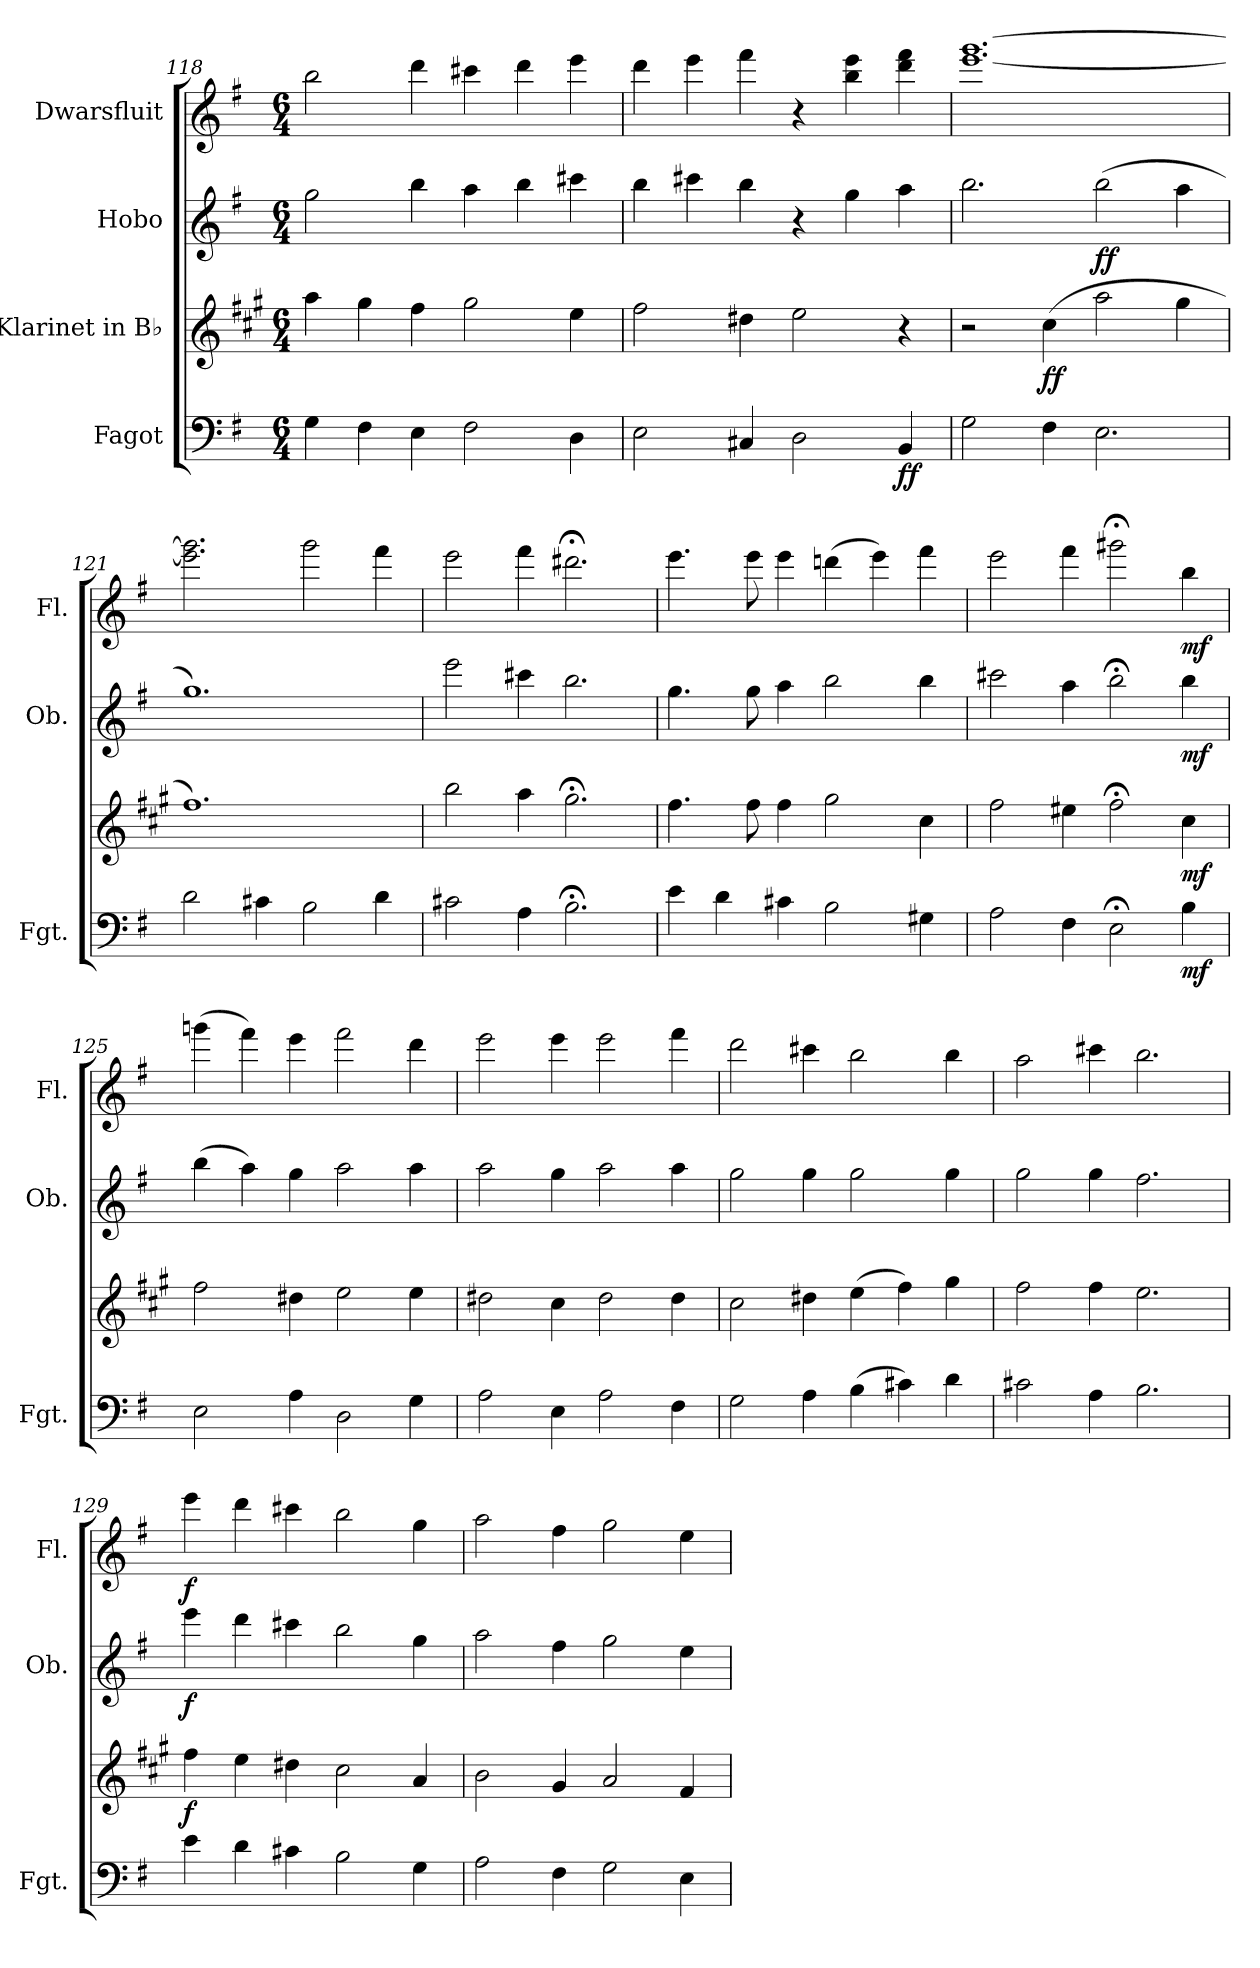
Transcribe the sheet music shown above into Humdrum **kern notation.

**kern	**dynam	**kern	**dynam	**kern	**dynam	**kern	**dynam
*part4	*part4	*part3	*part3	*part2	*part2	*part1	*part1
*staff4	*staff4	*staff3	*staff3	*staff2	*staff2	*staff1	*staff1
*I"Fagot	*	*I"Klarinet in B♭	*	*I"Hobo	*	*I"Dwarsfluit	*
*I'Fgt.	*	*	*	*I'Ob.	*	*I'Fl.	*
*clefF4	*	*clefG2	*	*clefG2	*	*clefG2	*
*	*	*ITrd1c2	*	*	*	*	*
*k[f#]	*	*k[f#]	*	*k[f#]	*	*k[f#]	*
*M6/4	*	*M6/4	*	*M6/4	*	*M6/4	*
=118	=118	=118	=118	=118	=118	=118	=118
4G\	.	4gg\	.	2gg\	.	2bb\	.
4F#\	.	4ff#\	.	.	.	.	.
4E\	.	4ee\	.	4bb\	.	4ddd\	.
2F#\	.	2ff#\	.	4aa\	.	4ccc#X\	.
.	.	.	.	4bb\	.	4ddd\	.
4D\	.	4dd\	.	4ccc#X\	.	4eee\	.
!!LO:LB:g=z
=119	=119	=119	=119	=119	=119	=119	=119
2E\	.	2ee\	.	4bb\	.	4ddd\	.
.	.	.	.	4ccc#X\	.	4eee\	.
4C#X/	.	4cc#X\	.	4bb\	.	4fff#\	.
2D\	.	2dd\	.	4r	.	4r	.
.	.	.	.	4gg\	.	4bb\ 4eee\	.
!	!LO:DY:b	!	!	!	!	!	!
4BB/	ff	4r	.	4aa\	.	4ddd\ 4fff#\	.
=120	=120	=120	=120	=120	=120	=120	=120
2G\	.	2r	.	2.bb\	.	[1.eee [1.ggg	.
!	!	!	!LO:DY:b	!	!	!	!
4F#\	.	(4b\	ff	.	.	.	.
!	!	!	!	!	!LO:DY:b	!	!
2.E\	.	2gg\	.	(2bb\	ff	.	.
.	.	4ff#\	.	4aa\	.	.	.
=121	=121	=121	=121	=121	=121	=121	=121
2d\	.	1.ee)	.	1.gg)	.	2.eee\] 2.ggg\]	.
4c#X\	.	.	.	.	.	.	.
2B\	.	.	.	.	.	2ggg\	.
4d\	.	.	.	.	.	4fff#\	.
=122	=122	=122	=122	=122	=122	=122	=122
2c#X\	.	2aa\	.	2eee\	.	2eee\	.
4A\	.	4gg\	.	4ccc#X\	.	4fff#\	.
*	*	*	*	*	*	*MM60	*
2.B;<\	.	2.ff#;<\	.	2.bb\	.	2.ddd#X;<\	.
=123	=123	=123	=123	=123	=123	=123	=123
*	*	*	*	*	*	*MM160	*
4e\	.	4.ee\	.	4.gg\	.	4.eee\	.
4d\	.	.	.	.	.	.	.
.	.	8ee\	.	8gg\	.	8eee\	.
4c#X\	.	4ee\	.	4aa\	.	4eee\	.
2B\	.	2ff#\	.	2bb\	.	(4dddn\	.
.	.	.	.	.	.	4eee\)	.
4G#X\	.	4b\	.	4bb\	.	4fff#\	.
!!LO:LB:g=z
=124	=124	=124	=124	=124	=124	=124	=124
2A\	.	2ee\	.	2ccc#X\	.	2eee\	.
4F#\	.	4dd#X\	.	4aa\	.	4fff#\	.
*	*	*	*	*	*	*MM40	*
2E;<\	.	2ee;<\	.	2bb;<\	.	2ggg#X;<\	.
*	*	*	*	*	*	*MM144	*
!	!LO:DY:b	!	!LO:DY:b	!	!LO:DY:b	!	!LO:DY:b
4B\	mf	4b\	mf	4bb\	mf	4bb\	mf
=125	=125	=125	=125	=125	=125	=125	=125
2E\	.	2ee\	.	(4bb\	.	(4gggn\	.
.	.	.	.	4aa\)	.	4fff#\)	.
4A\	.	4cc#X\	.	4gg\	.	4eee\	.
2D\	.	2dd\	.	2aa\	.	2fff#\	.
4G\	.	4dd\	.	4aa\	.	4ddd\	.
=126	=126	=126	=126	=126	=126	=126	=126
2A\	.	2cc#X\	.	2aa\	.	2eee\	.
4E\	.	4b\	.	4gg\	.	4eee\	.
2A\	.	2cc#\	.	2aa\	.	2eee\	.
4F#\	.	4cc#\	.	4aa\	.	4fff#\	.
=127	=127	=127	=127	=127	=127	=127	=127
2G\	.	2b\	.	2gg\	.	2ddd\	.
4A\	.	4cc#X\	.	4gg\	.	4ccc#X\	.
(4B\	.	(4dd\	.	2gg\	.	2bb\	.
4c#X\)	.	4ee\)	.	.	.	.	.
4d\	.	4ff#\	.	4gg\	.	4bb\	.
=128	=128	=128	=128	=128	=128	=128	=128
2c#X\	.	2ee\	.	2gg\	.	2aa\	.
4A\	.	4ee\	.	4gg\	.	4ccc#X\	.
2.B\	.	2.dd\	.	2.ff#\	.	2.bb\	.
!!LO:PB:g=z
=129	=129	=129	=129	=129	=129	=129	=129
!	!	!	!LO:DY:b	!	!LO:DY:b	!	!LO:DY:b
4e\	.	4ee\	f	4eee\	f	4eee\	f
4d\	.	4dd\	.	4ddd\	.	4ddd\	.
4c#X\	.	4cc#X\	.	4ccc#X\	.	4ccc#X\	.
2B\	.	2b\	.	2bb\	.	2bb\	.
4G\	.	4g/	.	4gg\	.	4gg\	.
=130	=130	=130	=130	=130	=130	=130	=130
2A\	.	2a\	.	2aa\	.	2aa\	.
4F#\	.	4f#/	.	4ff#\	.	4ff#\	.
2G\	.	2g/	.	2gg\	.	2gg\	.
4E\	.	4e/	.	4ee\	.	4ee\	.
=	=	=	=	=	=	=	=
*-	*-	*-	*-	*-	*-	*-	*-
